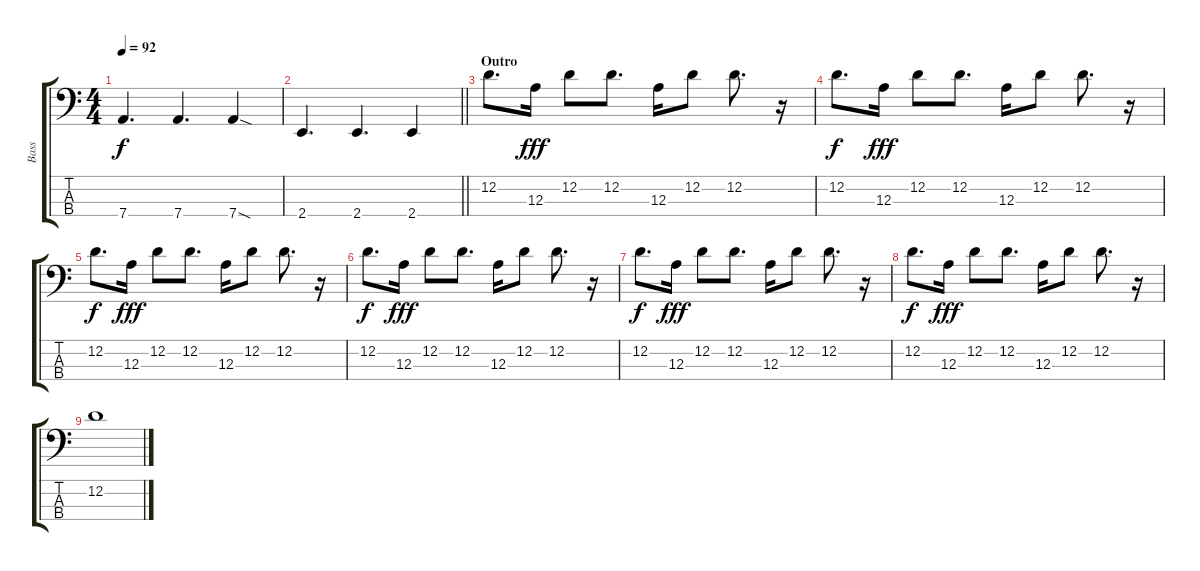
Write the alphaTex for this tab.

\track ("Bass" "Bass") {instrument electricbassfinger}
\staff {score tabs}
\tuning (G2 D2 A1 D1) {hide}
\ts (4 4)
\tempo 92
\clef f4
\ks c
7.4.4{d dy f} 7.4.4{d} 7.4{sod}.4 |
\barLineRight lightlight
2.4.4{d} 2.4.4{d} 2.4.4 |
\section ("" "Outro")
12.2.8{d} 12.3.16{dy fff} 12.2.8 12.2.8{d} 12.3.16 12.2.8 12.2.8{d} r.16 |
12.2.8{d dy f} 12.3.16{dy fff} 12.2.8 12.2.8{d} 12.3.16 12.2.8 12.2.8{d} r.16 |
12.2.8{d dy f} 12.3.16{dy fff} 12.2.8 12.2.8{d} 12.3.16 12.2.8 12.2.8{d} r.16 |
12.2.8{d dy f} 12.3.16{dy fff} 12.2.8 12.2.8{d} 12.3.16 12.2.8 12.2.8{d} r.16 |
12.2.8{d dy f} 12.3.16{dy fff} 12.2.8 12.2.8{d} 12.3.16 12.2.8 12.2.8{d} r.16 |
12.2.8{d dy f} 12.3.16{dy fff} 12.2.8 12.2.8{d} 12.3.16 12.2.8 12.2.8{d} r.16 |
12.2.1
